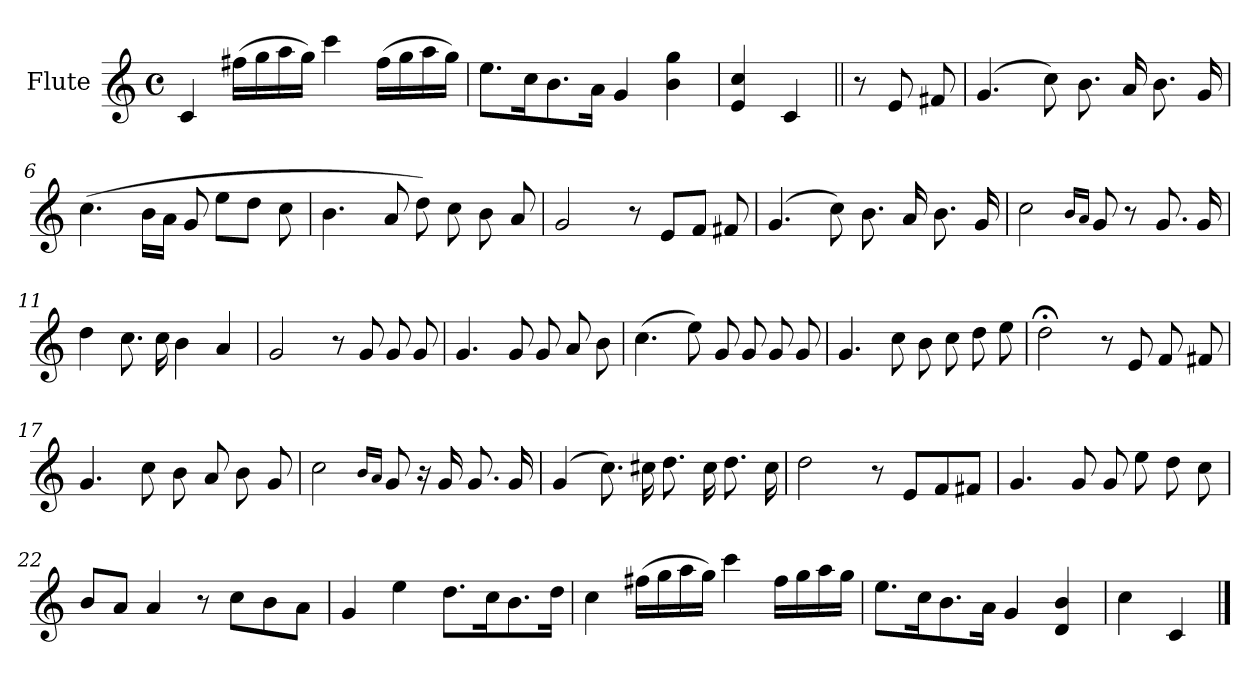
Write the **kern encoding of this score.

**kern
*part1
*staff1
*I"Flute
*I'Fl.
*clefG2
*k[]
*M4/4
*met(c)
=1
4c/
(>16ff#X\LL
16gg\
16aa\
16gg\JJ)
4ccc\
(>16ff#\LL
16gg\
16aa\
16gg\JJ)
=2
8.ee\L
16cc\k
8.b\
16a\Jk
4g/
4b\ 4gg\
=3
4e/ 4cc/
4c/
=4||
8r
8e/
8f#X/
=5
(>4.g/
8cc\)
8.b\
16a/
8.b\
16g/
!!LO:LB:g=z
=6
(>4.cc\
16b\LL
16a\JJ
8g/
8ee\L
8dd\J
8cc\
=7
4.b\
8a/
8dd\)
8cc\
8b\
8a/
=8
2g/
8r
8e/L
8f/J
8f#X/
=9
(<4.g/
8cc\)
8.b\
16a/
8.b\
16g/
=10
2cc\
16qqb/LL
16qqa/JJ
8g/
8r
8.g/
16g/
!!LO:LB:g=z
=11
4dd\
8.cc\
16cc\
4b\
4a/
=12
2g/
8r
8g/
8g/
8g/
=13
4.g/
8g/
8g/
8a/
8b\
=14
(>4.cc\
8ee\)
8g/
8g/
8g/
8g/
=15
4.g/
8cc\
8b\
8cc\
8dd\
8ee\
!!LO:LB:g=z
=16
2dd;<\
8r
8e/
8f/
8f#X/
=17
4.g/
8cc\
8b\
8a/
8b\
8g/
=18
2cc\
16qqb/LL
16qqa/JJ
8g/
16r
16g/
8.g/
16g/
=19
(>4g/
8.cc\)
16cc#X\
8.dd\
16cc#\
8.dd\
16cc#\
!!LO:LB:g=z
=20
2dd\
8r
8e/L
8f/
8f#X/J
=21
4.g/
8g/
8g/
8ee\
8dd\
8cc\
=22
8b/L
8a/J
4a/
8r
8cc\L
8b\
8a\J
=23
4g/
4ee\
8.dd\L
16cc\k
8.b\
16dd\Jk
!!LO:LB:g=z
=24
4cc\
(>16ff#X\LL
16gg\
16aa\
16gg\JJ)
4ccc\
16ff#\LL
16gg\
16aa\
16gg\JJ
=25
8.ee\L
16cc\k
8.b\
16a\Jk
4g/
4d/ 4b/
=26
4cc\
4c/
==
*-
